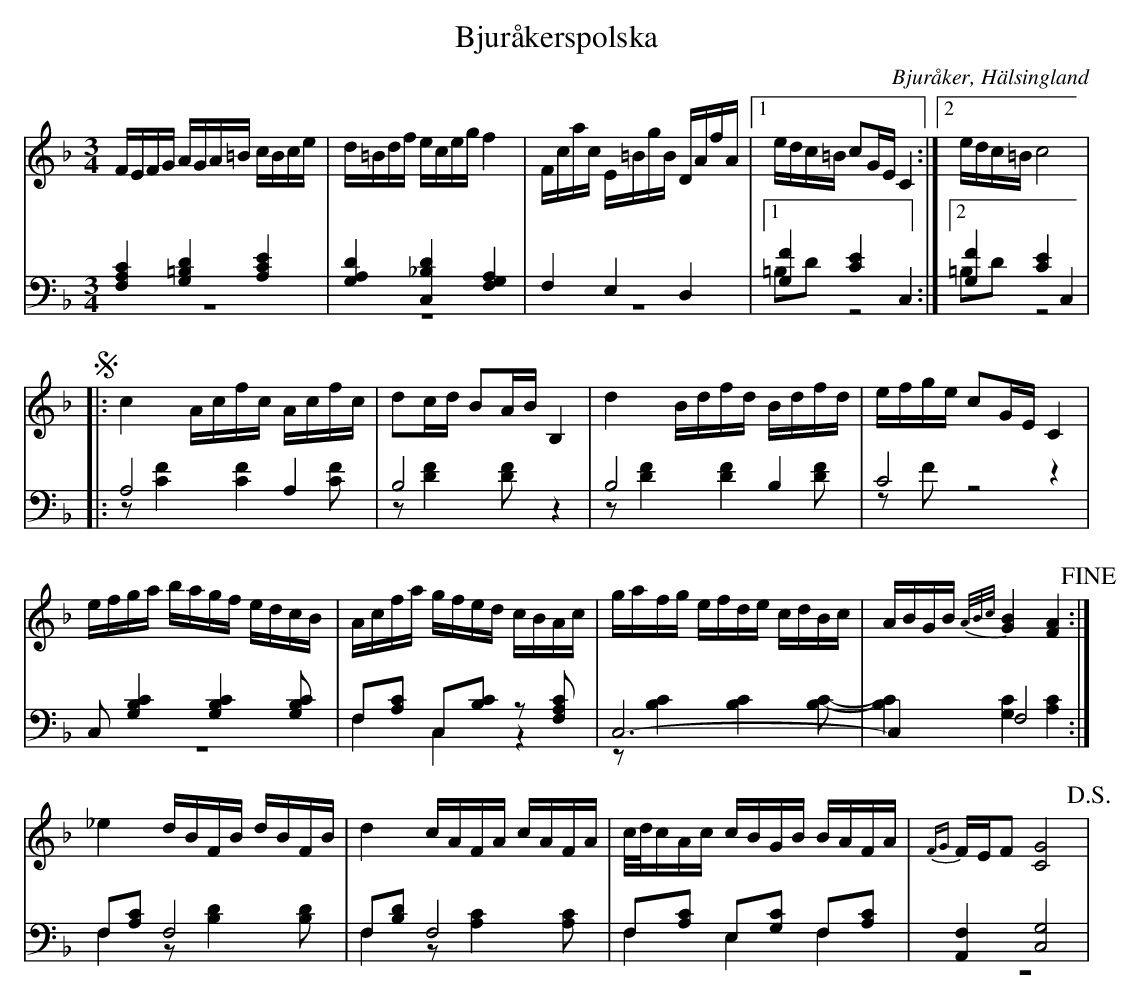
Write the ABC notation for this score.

X:1
T: Bjuråkerspolska
O: Bjuråker, Hälsingland
M: 3/4
L: 1/16
K: F
V:1
V:2
V:3 merge
V:1
FEFG AGA=B cBce|d=Bdf eceg f4|Fcac E=BgB DAfA|1 edc=B c2GE C4:|2 edc=B c8 |
!segno! |:c4 Acfc Acfc|d2cd B2AB B,4|d4 Bdfd Bdfd|efge c2GE C4|
efga bagf edcB|Acfa gfed cBAc|gafg efde cdBc|ABGB {A/B/c/}[G4B4] [F4A4] !fine!:|
_e4 dBFB dBFB|d4 cAFA cAFA|c/d/cAc cBGB BAFA|{FG}FEF2 [C8G8] !D.S.!|
V:2 clef=bass
[F,4A,4C4] [G,4=B,4D4] [A,4C4E4]|[G,4A,4D4] [C,4_B,4D4] [F,4A,4G,4]|F,4 E,4 D,4|1 [G,4F4] [C4E4] C,4:|2 [G,4F4] [C4E4] C,4 |
|:A,8 A,4|B,8 z4|B,8  B,4|C8 z4|
C,2 [G,4B,4C4] [G,4B,4C4] [G,2B,2C2]|F,2[A,2C2] C,2[B,2C2] z2 [F,2A,2C2]|C,12-|C,4 F,8:|
F,2[A,2C2] F,8|F,2[B,2D2] F,8|F,2[A,2C2] E,2[G,2C2] F,2[A,2C2]|[A,,4F,4] [C,8G,8] |
V:3 clef=bass
z12|z12|z12|1 =B,2D2 z8:|2 =B,2D2 z8|
|:z2 [C4F4] [C4F4] [C2F2]|z2 [D4F4] [D2F2] z4|z2 [D4F4] [D4F4] [D2F2]|z2 F2 z8|
z12|F,4 C,4 z4|z2 [B,4C4] [B,4C4] [B,2C2]-|[B,4C4] [G,4C4] [A,4C4]:|
F,4 z2 [B,4D4] [B,2D2]|F,4 z2 [A,4C4] [A,2C2]|F,4 E,4 F,4|z12|
